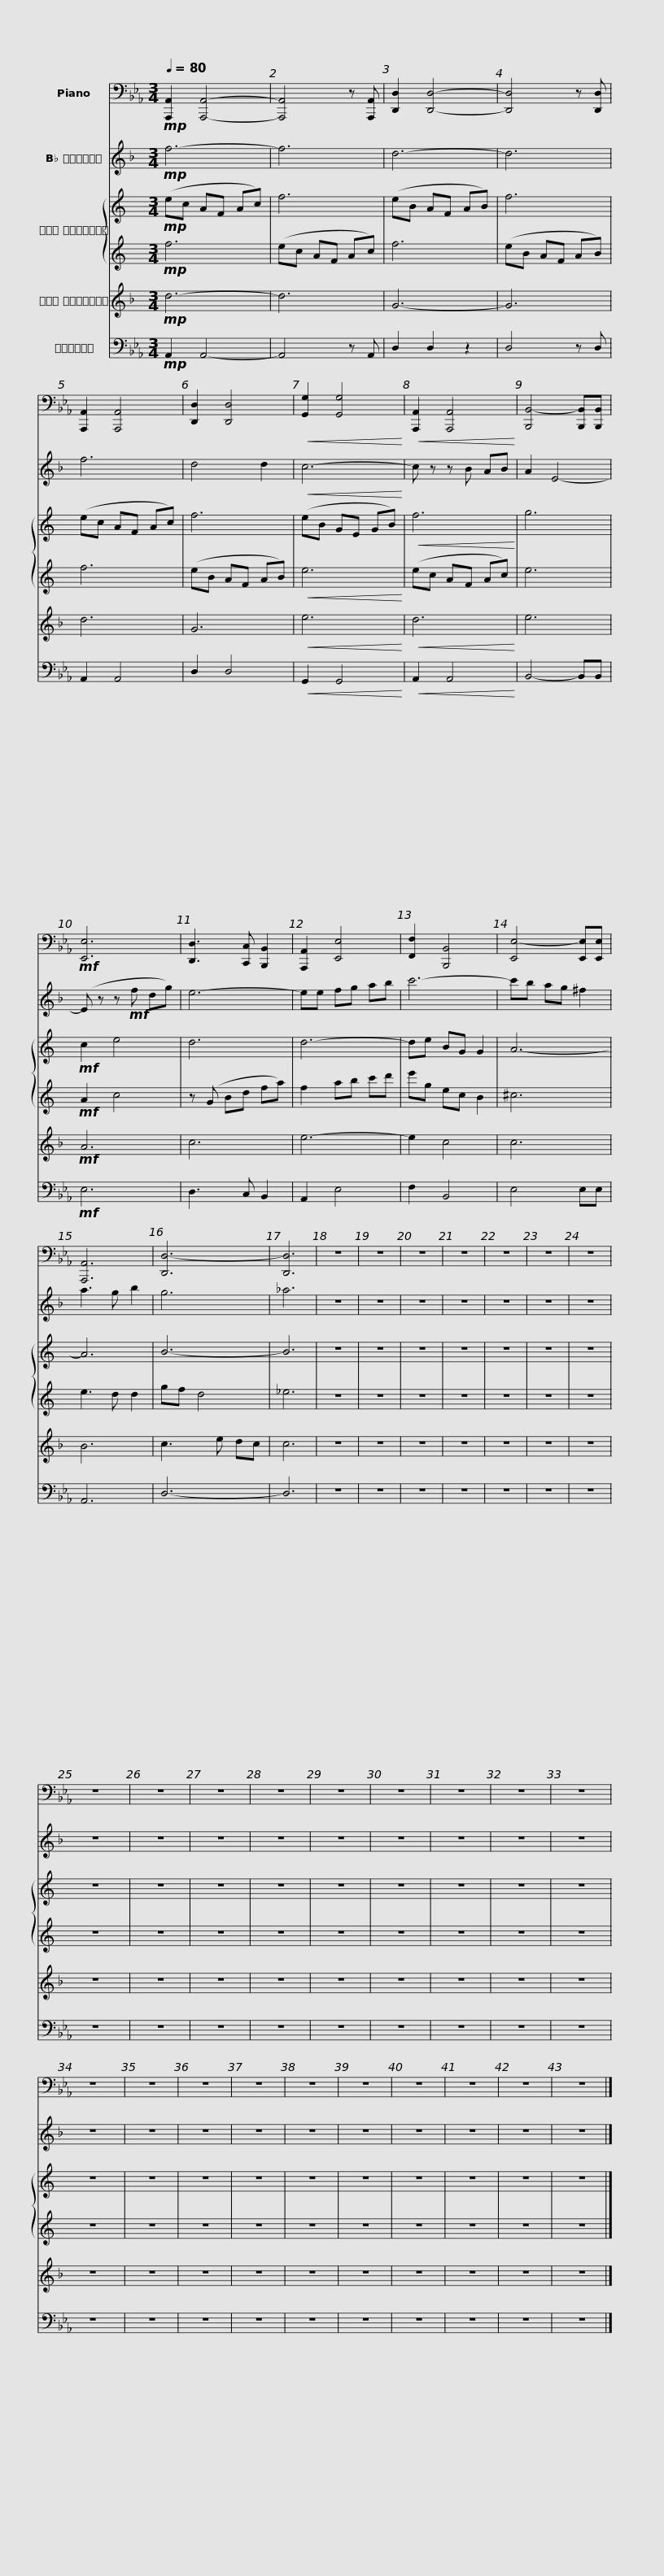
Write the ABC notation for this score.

X:1
%%score 1 2 { 3 | 4 } 5 6
L:1/8
Q:1/4=80
M:3/4
I:linebreak $
K:Eb
V:1 bass
V:2 treble transpose=-2
V:3 treble transpose=-9
V:4 treble transpose="-9 "
V:5 treble transpose=-14
V:6 bass
V:1
!mp! [A,,,A,,]2 [A,,,A,,]4- | [A,,,A,,]4 z [A,,,A,,] | [D,,D,]2 [D,,D,]4- | [D,,D,]4 z [D,,D,] | [A,,,A,,]2 [A,,,A,,]4 |$ %5
 [D,,D,]2 [D,,D,]4 |!<(! [G,,G,]2 [G,,G,]4!<)! |!<(! [A,,,A,,]2 [A,,,A,,]4!<)! | [B,,,B,,-]4 [B,,,B,,][B,,,B,,] |!mf! [E,,E,]6 | %10
 [D,,D,]3 [C,,C,] [B,,,B,,]2 |$ [A,,,A,,]2 [E,,E,]4 | [F,,F,]2 [B,,,B,,]4 | [E,,E,-]4 [E,,E,][E,,E,] | [A,,,A,,]6 | %15
 [D,,D,-]6 | [D,,D,]6 | z6 | z6 | z6 |$ %20
 z6 | z6 | z6 | z6 | z6 | %25
 z6 | z6 | z6 | z6 | z6 | %30
 z6 | z6 | z6 | z6 | z6 | %35
 z6 | z6 |$ z6 | z6 | z6 | %40
 z6 | z6 | z6 |] %43
V:2
[K:F]!mp! f6- | f6 | d6- | d6 | f6 |$ %5
 d4 d2 |!<(! c6-!<)! | c z z B AB | A2 E4- | (E z z!mf! f dg) | %10
 e6- |$ ee fg ab | c'6- | c'b ag ^f2 | a3 g b2 | %15
 g6 | _a6 | z6 | z6 | z6 |$ %20
 z6 | z6 | z6 | z6 | z6 | %25
 z6 | z6 | z6 | z6 | z6 | %30
 z6 | z6 | z6 | z6 | z6 | %35
 z6 | z6 |$ z6 | z6 | z6 | %40
 z6 | z6 | z6 |] %43
V:3
[K:C]!mp! (ec AF Ac) | f6 | (eB AF AB) | f6 | (ec AF Ac) |$ %5
 f6 | (eB GE GB) |!<(! f6!<)! | g6 |!mf! c2 e4 | %10
 d6 |$ d6- | de BG G2 | A6- | A6 | %15
 B6- | B6 | z6 | z6 | z6 |$ %20
 z6 | z6 | z6 | z6 | z6 | %25
 z6 | z6 | z6 | z6 | z6 | %30
 z6 | z6 | z6 | z6 | z6 | %35
 z6 | z6 |$ z6 | z6 | z6 | %40
 z6 | z6 | z6 |] %43
V:4
[K:C]!mp! f6 | (ec AF Ac) | f6 | (eB AF AB) | f6 |$ %5
 (eB AF AB) |!<(! e6!<)! | (ec AF Ac) | e6 |!mf! A2 c4 | %10
 z (G Bd fa) |$ f2 ab c'd' | e'g ec B2 | ^c6 | e3 d d2 | %15
 gf d4 | _e6 | z6 | z6 | z6 |$ %20
 z6 | z6 | z6 | z6 | z6 | %25
 z6 | z6 | z6 | z6 | z6 | %30
 z6 | z6 | z6 | z6 | z6 | %35
 z6 | z6 |$ z6 | z6 | z6 | %40
 z6 | z6 | z6 |] %43
V:5
[K:F]!mp! d6- | d6 | G6- | G6 | d6 |$ %5
 G6 |!<(! e6!<)! |!<(! d6!<)! | e6 |!mf! A6 | %10
 c6 |$ e6- | e2 c4 | c6 | B6 | %15
 c3 e dc | c6 | z6 | z6 | z6 |$ %20
 z6 | z6 | z6 | z6 | z6 | %25
 z6 | z6 | z6 | z6 | z6 | %30
 z6 | z6 | z6 | z6 | z6 | %35
 z6 | z6 |$ z6 | z6 | z6 | %40
 z6 | z6 | z6 |] %43
V:6
!mp! A,,2 A,,4- | A,,4 z A,, | D,2 D,2 z2 | D,4 z D, | A,,2 A,,4 |$ %5
 D,2 D,4 |!<(! G,,2 G,,4!<)! |!<(! A,,2 A,,4!<)! | B,,4- B,,B,, |!mf! E,6 | %10
 D,3 C, B,,2 |$ A,,2 E,4 | F,2 B,,4 | E,4 E,E, | A,,6 | %15
 D,6- | D,6 | z6 | z6 | z6 |$ %20
 z6 | z6 | z6 | z6 | z6 | %25
 z6 | z6 | z6 | z6 | z6 | %30
 z6 | z6 | z6 | z6 | z6 | %35
 z6 | z6 |$ z6 | z6 | z6 | %40
 z6 | z6 | z6 |] %43
